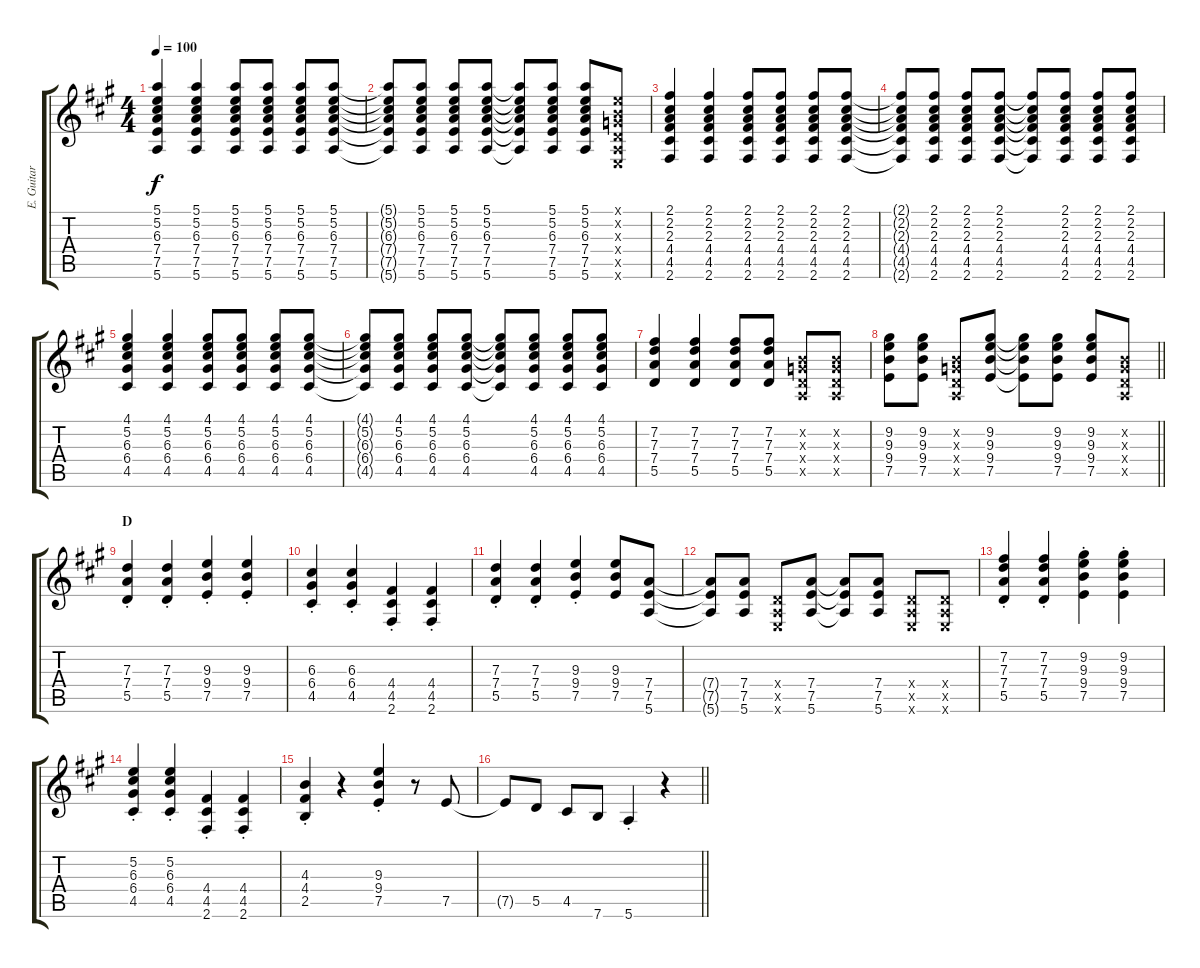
\track ("E. Guitar II" "E. Guitar ") {instrument overdrivenguitar}
\staff {score tabs}
\tuning (E4 B3 G3 D3 A2 E2) {hide}
\ts (4 4)
\tempo 100
\clef g2
\ks a
(5.1 5.2 6.3 7.4 7.5 5.6).4{dy f} (5.1 5.2 6.3 7.4 7.5 5.6).4 (5.1 5.2 6.3 7.4 7.5 5.6).8 (5.1 5.2 6.3 7.4 7.5 5.6).8 (5.1 5.2 6.3 7.4 7.5 5.6).8 (5.1 5.2 6.3 7.4 7.5 5.6).8 |
(5.1{t} 5.2{t} 6.3{t} 7.4{t} 7.5{t} 5.6{t}).8 (5.1 5.2 6.3 7.4 7.5 5.6).8 (5.1 5.2 6.3 7.4 7.5 5.6).8 (5.1 5.2 6.3 7.4 7.5 5.6).8 (5.1{t} 5.2{t} 6.3{t} 7.4{t} 7.5{t} 5.6{t}).8 (5.1 5.2 6.3 7.4 7.5 5.6).8 (5.1 5.2 6.3 7.4 7.5 5.6).8 (0.1{x} 0.2{x} 0.3{x} 0.4{x} 0.5{x} 0.6{x}).8 |
(2.1 2.2 2.3 4.4 4.5 2.6).4 (2.1 2.2 2.3 4.4 4.5 2.6).4 (2.1 2.2 2.3 4.4 4.5 2.6).8 (2.1 2.2 2.3 4.4 4.5 2.6).8 (2.1 2.2 2.3 4.4 4.5 2.6).8 (2.1 2.2 2.3 4.4 4.5 2.6).8 |
(2.1{t} 2.2{t} 2.3{t} 4.4{t} 4.5{t} 2.6{t}).8 (2.1 2.2 2.3 4.4 4.5 2.6).8 (2.1 2.2 2.3 4.4 4.5 2.6).8 (2.1 2.2 2.3 4.4 4.5 2.6).8 (2.1{t} 2.2{t} 2.3{t} 4.4{t} 4.5{t} 2.6{t}).8 (2.1 2.2 2.3 4.4 4.5 2.6).8 (2.1 2.2 2.3 4.4 4.5 2.6).8 (2.1 2.2 2.3 4.4 4.5 2.6).8 |
(4.1 5.2 6.3 6.4 4.5).4 (4.1 5.2 6.3 6.4 4.5).4 (4.1 5.2 6.3 6.4 4.5).8 (4.1 5.2 6.3 6.4 4.5).8 (4.1 5.2 6.3 6.4 4.5).8 (4.1 5.2 6.3 6.4 4.5).8 |
(4.1{t} 5.2{t} 6.3{t} 6.4{t} 4.5{t}).8 (4.1 5.2 6.3 6.4 4.5).8 (4.1 5.2 6.3 6.4 4.5).8 (4.1 5.2 6.3 6.4 4.5).8 (4.1{t} 5.2{t} 6.3{t} 6.4{t} 4.5{t}).8 (4.1 5.2 6.3 6.4 4.5).8 (4.1 5.2 6.3 6.4 4.5).8 (4.1 5.2 6.3 6.4 4.5).8 |
(7.2 7.3 7.4 5.5).4 (7.2 7.3 7.4 5.5).4 (7.2 7.3 7.4 5.5).8 (7.2 7.3 7.4 5.5).8 (0.2{x} 0.3{x} 0.4{x} 0.5{x}).8 (0.2{x} 0.3{x} 0.4{x} 0.5{x}).8 |
\barLineRight lightlight
(9.2 9.3 9.4 7.5).8 (9.2 9.3 9.4 7.5).8 (0.2{x} 0.3{x} 0.4{x} 0.5{x}).8 (9.2 9.3 9.4 7.5).8 (9.2{t} 9.3{t} 9.4{t} 7.5{t}).8 (9.2 9.3 9.4 7.5).8 (9.2 9.3 9.4 7.5).8 (0.2{x} 0.3{x} 0.4{x} 0.5{x}).8 |
\section ("" "D")
(7.3{st} 7.4{st} 5.5{st}).4 (7.3{st} 7.4{st} 5.5{st}).4 (9.3{st} 9.4{st} 7.5{st}).4 (9.3{st} 9.4{st} 7.5{st}).4 |
(6.3{st} 6.4{st} 4.5{st}).4 (6.3{st} 6.4{st} 4.5{st}).4 (4.4{st} 4.5{st} 2.6{st}).4 (4.4{st} 4.5{st} 2.6{st}).4 |
(7.3{st} 7.4{st} 5.5{st}).4 (7.3{st} 7.4{st} 5.5{st}).4 (9.3{st} 9.4{st} 7.5{st}).4 (9.3 9.4 7.5).8 (7.4 7.5 5.6).8 |
(7.4{t} 7.5{t} 5.6{t}).8 (7.4 7.5 5.6).8 (0.4{x} 0.5{x} 0.6{x}).8 (7.4 7.5 5.6).8 (7.4{t} 7.5{t} 5.6{t}).8 (7.4 7.5 5.6).8 (0.4{x} 0.5{x} 0.6{x}).8 (0.4{x} 0.5{x} 0.6{x}).8 |
(7.2{st} 7.3{st} 7.4{st} 5.5{st}).4 (7.2{st} 7.3{st} 7.4{st} 5.5{st}).4 (9.2{st} 9.3{st} 9.4{st} 7.5{st}).4 (9.2{st} 9.3{st} 9.4{st} 7.5{st}).4 |
(5.2{st} 6.3{st} 6.4{st} 4.5{st}).4 (5.2{st} 6.3{st} 6.4{st} 4.5{st}).4 (4.4{st} 4.5{st} 2.6{st}).4 (4.4{st} 4.5{st} 2.6{st}).4 |
(4.3{st} 4.4{st} 2.5{st}).4 r.4 (9.3{st} 9.4{st} 7.5{st}).4 r.8 7.5.8 |
\barLineRight lightlight
7.5{t}.8 5.5.8 4.5.8 7.6.8 5.6{st}.4 r.4
